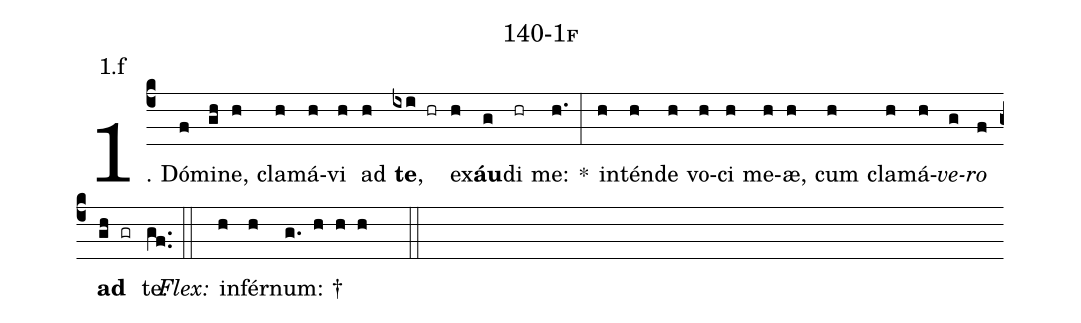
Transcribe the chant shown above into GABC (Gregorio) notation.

name: 140-1f;
annotation: 1.f;
%%
(c4)1. Dó(f)mi(gh)ne,(h) cla(h)má(h)vi(h) ad(h) <b>te</b>,(ixi hr) ex(h)<b>áu</b>(g)di(hr) me:(h.) *(:) in(h)tén(h)de(h) vo(h)ci(h) me(h)æ,(h) cum(h) cla(h)má(h)<i>ve</i>(g)<i>ro</i>(f) <b>ad</b>(gh gr) te.(gf..) (::)
<i>Flex:</i>()  in(h)fér(h)num: †(g. h h h  ::)
